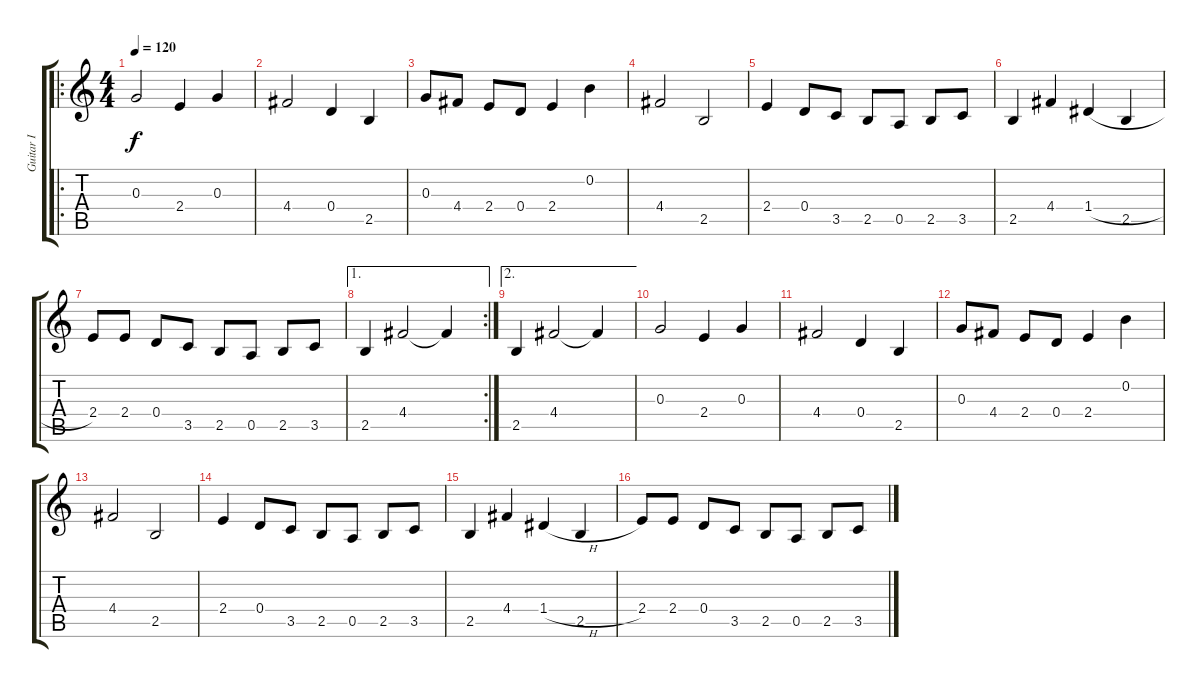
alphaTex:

\track ("Guitar I" "Guitar I") {instrument distortionguitar}
\staff {score tabs}
\tuning (E4 B3 G3 D3 A2 E2) {hide}
\ro
\ts (4 4)
\tempo 120
\clef g2
\ks c
0.3.2{dy f instrument distortionguitar} 2.4.4 0.3.4 |
4.4.2 0.4.4 2.5.4 |
0.3.8 4.4.8 2.4.8 0.4.8 2.4.4 0.2.4 |
4.4.2 2.5.2 |
2.4.4 0.4.8 3.5.8 2.5.8 0.5.8 2.5.8 3.5.8 |
2.5.4 4.4.4 1.4{h}.4 2.5.4 |
2.4.8 2.4.8 0.4.8 3.5.8 2.5.8 0.5.8 2.5.8 3.5.8 |
\ae 1
\rc 2
2.5.4 4.4.2 4.4{t}.4 |
\ae 2
2.5.4 4.4.2 4.4{t}.4 |
0.3.2 2.4.4 0.3.4 |
4.4.2 0.4.4 2.5.4 |
0.3.8 4.4.8 2.4.8 0.4.8 2.4.4 0.2.4 |
4.4.2 2.5.2 |
2.4.4 0.4.8 3.5.8 2.5.8 0.5.8 2.5.8 3.5.8 |
2.5.4 4.4.4 1.4{h}.4 2.5.4 |
2.4.8 2.4.8 0.4.8 3.5.8 2.5.8 0.5.8 2.5.8 3.5.8
